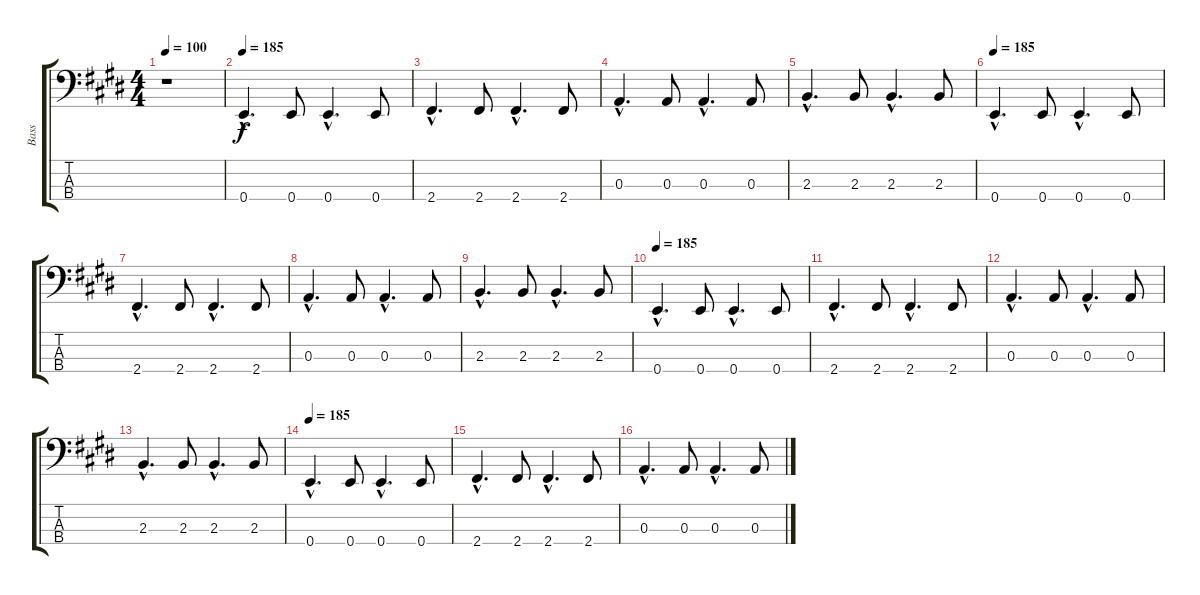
\track ("Bass" "Bass") {instrument slapbass1}
\staff {score tabs}
\tuning (G2 D2 A1 E1) {hide}
\ts (4 4)
\tempo 100
\clef f4
\ks e
r.1{dy f} |
\tempo 185
0.4{hac}.4{d} 0.4.8 0.4{hac}.4{d} 0.4.8 |
2.4{hac}.4{d} 2.4.8 2.4{hac}.4{d} 2.4.8 |
0.3{hac}.4{d} 0.3.8 0.3{hac}.4{d} 0.3.8 |
2.3{hac}.4{d} 2.3.8 2.3{hac}.4{d} 2.3.8 |
\tempo 185
0.4{hac}.4{d} 0.4.8 0.4{hac}.4{d} 0.4.8 |
2.4{hac}.4{d} 2.4.8 2.4{hac}.4{d} 2.4.8 |
0.3{hac}.4{d} 0.3.8 0.3{hac}.4{d} 0.3.8 |
2.3{hac}.4{d} 2.3.8 2.3{hac}.4{d} 2.3.8 |
\tempo 185
0.4{hac}.4{d} 0.4.8 0.4{hac}.4{d} 0.4.8 |
2.4{hac}.4{d} 2.4.8 2.4{hac}.4{d} 2.4.8 |
0.3{hac}.4{d} 0.3.8 0.3{hac}.4{d} 0.3.8 |
2.3{hac}.4{d} 2.3.8 2.3{hac}.4{d} 2.3.8 |
\tempo 185
0.4{hac}.4{d} 0.4.8 0.4{hac}.4{d} 0.4.8 |
2.4{hac}.4{d} 2.4.8 2.4{hac}.4{d} 2.4.8 |
0.3{hac}.4{d} 0.3.8 0.3{hac}.4{d} 0.3.8
